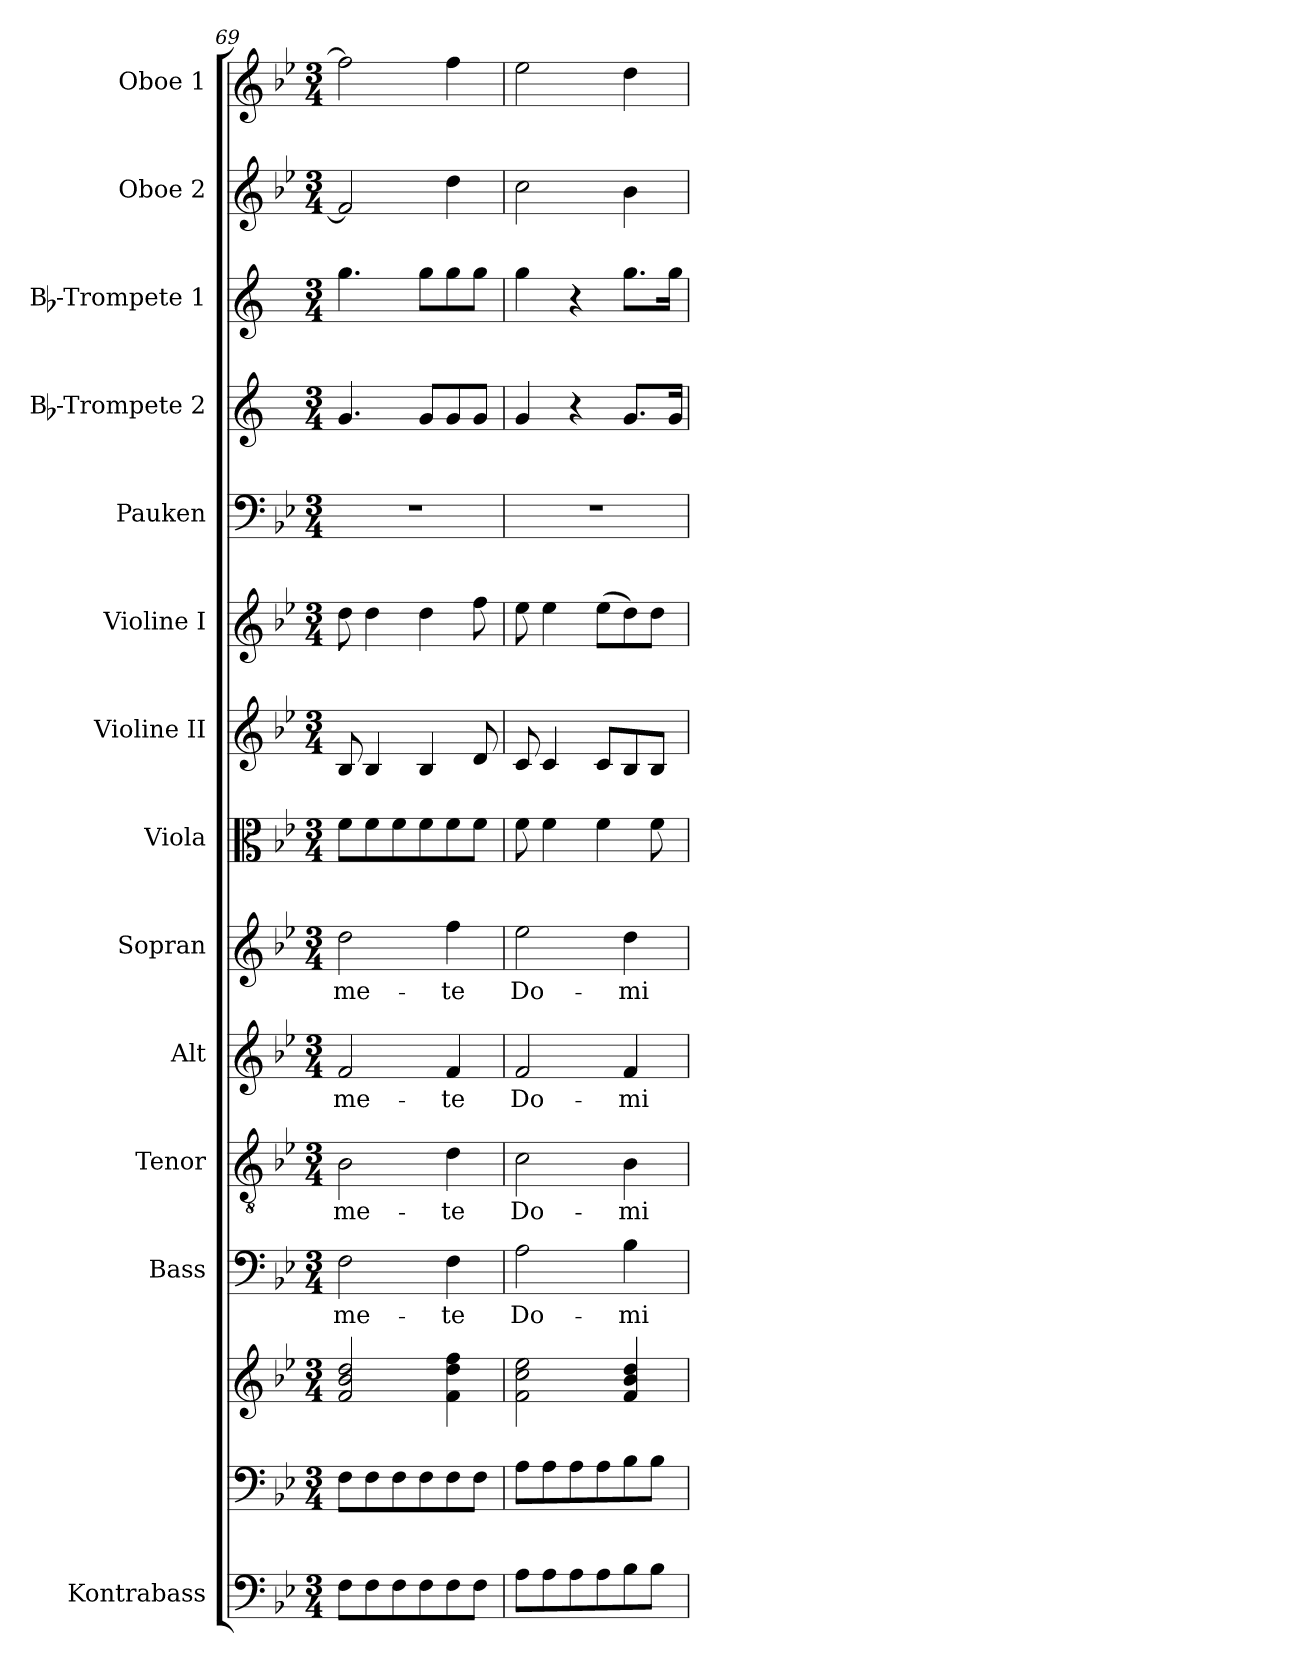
**kern	**kern	**kern	**kern	**text	**kern	**text	**kern	**text	**kern	**text	**kern	**kern	**kern	**kern	**kern	**kern	**kern	**kern
*part14	*part13	*part13	*part12	*part12	*part11	*part11	*part10	*part10	*part9	*part9	*part8	*part7	*part6	*part5	*part4	*part3	*part2	*part1
*staff15	*staff14	*staff13	*staff12	*staff12	*staff11	*staff11	*staff10	*staff10	*staff9	*staff9	*staff8	*staff7	*staff6	*staff5	*staff4	*staff3	*staff2	*staff1
*I"Kontrabass	*	*	*I"Bass	*	*I"Tenor	*	*I"Alt	*	*I"Sopran	*	*I"Viola	*I"Violine II	*I"Violine I	*I"Pauken	*I"Bb-Trompete 2	*I"Bb-Trompete 1	*I"Oboe 2	*I"Oboe 1
*I'Kb.	*	*	*I'B.	*	*I'T.	*	*I'A.	*	*I'S.	*	*I'Vla.	*I'Vl. II	*I'Vl. I	*I'Pk.	*I'Bb Trp. 2	*I'Bb Trp. 1	*I'Ob. 2	*I'Ob. 1
*clefF4	*clefF4	*clefG2	*clefF4	*	*clefGv2	*	*clefG2	*	*clefG2	*	*clefC3	*clefG2	*clefG2	*clefF4	*clefG2	*clefG2	*clefG2	*clefG2
*ITrd7c12	*	*	*	*	*	*	*	*	*	*	*	*	*	*	*ITrd1c2	*ITrd1c2	*	*
*k[b-e-]	*k[b-e-]	*k[b-e-]	*k[b-e-]	*	*k[b-e-]	*	*k[b-e-]	*	*k[b-e-]	*	*k[b-e-]	*k[b-e-]	*k[b-e-]	*k[b-e-]	*k[b-e-]	*k[b-e-]	*k[b-e-]	*k[b-e-]
*B-:	*B-:	*B-:	*B-:	*	*B-:	*	*B-:	*	*B-:	*	*B-:	*B-:	*B-:	*B-:	*B-:	*B-:	*B-:	*B-:
*M3/4	*M3/4	*M3/4	*M3/4	*	*M3/4	*	*M3/4	*	*M3/4	*	*M3/4	*M3/4	*M3/4	*M3/4	*M3/4	*M3/4	*M3/4	*M3/4
=69	=69	=69	=69	=69	=69	=69	=69	=69	=69	=69	=69	=69	=69	=69	=69	=69	=69	=69
!	!	!	!	!LO:LY:b	!	!LO:LY:b	!	!LO:LY:b	!	!LO:LY:b	!	!	!	!	!	!	!	!
8FF\L	8F\L	2f/ 2b-/ 2dd/	2F\	-me-	2B-\	-me-	2f/	-me-	2dd\	-me-	8f\L	8B-/	8dd\	2.r	4.f/	4.ff\	2f/]	2ff\]
8FF\	8F\	.	.	.	.	.	.	.	.	.	8f\	4B-/	4dd\	.	.	.	.	.
8FF\	8F\	.	.	.	.	.	.	.	.	.	8f\	.	.	.	.	.	.	.
8FF\	8F\	.	.	.	.	.	.	.	.	.	8f\	4B-/	4dd\	.	8f/L	8ff\L	.	.
!	!	!	!	!LO:LY:b	!	!LO:LY:b	!	!LO:LY:b	!	!LO:LY:b	!	!	!	!	!	!	!	!
8FF\	8F\	4f\ 4dd\ 4ff\	4F\	-te	4d\	-te	4f/	-te	4ff\	-te	8f\	.	.	.	8f/	8ff\	4dd\	4ff\
8FF\J	8F\J	.	.	.	.	.	.	.	.	.	8f\J	8d/	8ff\	.	8f/J	8ff\J	.	.
=70	=70	=70	=70	=70	=70	=70	=70	=70	=70	=70	=70	=70	=70	=70	=70	=70	=70	=70
!	!	!	!	!LO:LY:b	!	!LO:LY:b	!	!LO:LY:b	!	!LO:LY:b	!	!	!	!	!	!	!	!
8AA\L	8A\L	2f\ 2cc\ 2ee-\	2A\	Do-	2c\	Do-	2f/	Do-	2ee-\	Do-	8f\	8c/	8ee-\	2.r	4f/	4ff\	2cc\	2ee-\
8AA\	8A\	.	.	.	.	.	.	.	.	.	4f\	4c/	4ee-\	.	.	.	.	.
8AA\	8A\	.	.	.	.	.	.	.	.	.	.	.	.	.	4r	4r	.	.
8AA\	8A\	.	.	.	.	.	.	.	.	.	4f\	8c/L	(>8ee-\L	.	.	.	.	.
!	!	!	!	!LO:LY:b	!	!LO:LY:b	!	!LO:LY:b	!	!LO:LY:b	!	!	!	!	!	!	!	!
8BB-\	8B-\	4f/ 4b-/ 4dd/	4B-\	-mi-	4B-\	-mi-	4f/	-mi-	4dd\	-mi-	.	8B-/	8dd\)	.	8.f/L	8.ff\L	4b-\	4dd\
8BB-\J	8B-\J	.	.	.	.	.	.	.	.	.	8f\	8B-/J	8dd\J	.	.	.	.	.
.	.	.	.	.	.	.	.	.	.	.	.	.	.	.	16f/Jk	16ff\Jk	.	.
=	=	=	=	=	=	=	=	=	=	=	=	=	=	=	=	=	=	=
*-	*-	*-	*-	*-	*-	*-	*-	*-	*-	*-	*-	*-	*-	*-	*-	*-	*-	*-
